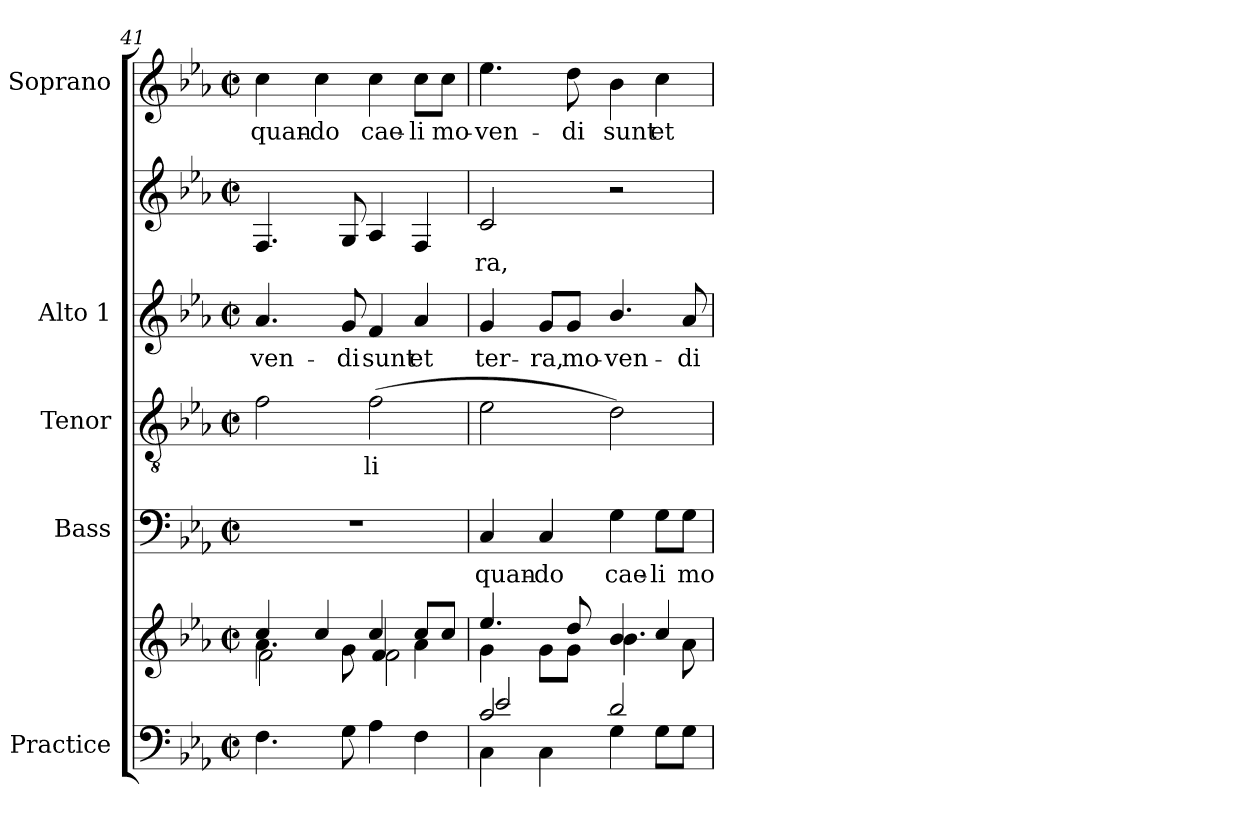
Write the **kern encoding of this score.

**kern	**kern	**kern	**text	**kern	**text	**kern	**text	**kern	**text	**kern	**text
*part5	*part5	*part4	*part4	*part3	*part3	*part2	*part2	*part2	*part2	*part1	*part1
*staff7	*staff6	*staff5	*staff5	*staff4	*staff4	*staff3	*staff3	*staff2	*staff2	*staff1	*staff1
*I"Practice	*	*I"Bass	*	*I"Tenor	*	*I"Alto 1	*	*	*	*I"Soprano	*
*	*	*I'B	*	*I'T	*	*I'A	*	*	*	*I'S	*
*clefF4	*clefG2	*clefF4	*	*clefGv2	*	*clefG2	*	*clefG2	*	*clefG2	*
*k[b-e-a-]	*k[b-e-a-]	*k[b-e-a-]	*	*k[b-e-a-]	*	*k[b-e-a-]	*	*k[b-e-a-]	*	*k[b-e-a-]	*
*E-:	*E-:	*E-:	*	*E-:	*	*E-:	*	*E-:	*	*E-:	*
*M2/2	*M2/2	*M2/2	*	*M2/2	*	*M2/2	*	*M2/2	*	*M2/2	*
*met(c|)	*met(c|)	*met(c|)	*	*met(c|)	*	*met(c|)	*	*met(c|)	*	*met(c|)	*
=41	=41	=41	=41	=41	=41	=41	=41	=41	=41	=41	=41
*^	*^	*	*	*	*	*	*	*	*	*	*
*	*	*	*^	*	*	*	*	*	*	*	*	*	*
!	!	!	!	!	!	!	!	!	!	!LO:LY:b	!	!	!	!LO:LY:b
4.F\	1ryy	4cc/	4.a-\	2f\	1r	.	2f	.	4.a-	-ven-	4.F	.	4cc	quan-
!	!	!	!	!	!	!	!	!	!	!	!	!	!	!LO:LY:b
.	.	4cc/	.	.	.	.	.	.	.	.	.	.	4cc	-do
!	!	!	!	!	!	!	!	!	!	!LO:LY:b	!	!	!	!
8G\	.	.	8g\	.	.	.	.	.	8g	-di	8G	.	.	.
!	!	!	!	!	!	!	!	!LO:LY:b	!	!LO:LY:b	!	!	!	!LO:LY:b
4A-\	.	4cc/	4f/	2f\	.	.	(>2f	li	4f	sunt	4A-	.	4cc	cae-
!	!	!	!	!	!	!	!	!	!	!LO:LY:b	!	!	!	!LO:LY:b
4F\	.	8cc/L	4a-\	.	.	.	.	.	4a-	et	4F	.	8cc\L	-li
!	!	!	!	!	!	!	!	!	!	!	!	!	!	!LO:LY:b
.	.	8cc/J	.	.	.	.	.	.	.	.	.	.	8cc\J	mo-
=42	=42	=42	=42	=42	=42	=42	=42	=42	=42	=42	=42	=42	=42	=42
*	*^	*	*	*	*	*	*	*	*	*	*	*	*	*
!	!	!	!	!	!	!	!LO:LY:b	!	!	!	!LO:LY:b	!	!LO:LY:b	!	!LO:LY:b
2c/	2e-/	4C\	4.ee-/	2ryy	4g\	4C	quan-	2e-\	.	4g	ter-	2c	ra,	4.ee-\	-ven-
!	!	!	!	!	!	!	!LO:LY:b	!	!	!	!LO:LY:b	!	!	!	!
.	.	4C\	.	.	8g\L	4C	-do	.	.	8g/L	-ra,	.	.	.	.
!	!	!	!	!	!	!	!	!	!	!	!LO:LY:b	!	!	!	!LO:LY:b
.	.	.	8dd/	.	8g\J	.	.	.	.	8g/J	mo-	.	.	8dd	-di
!	!	!	!	!	!	!	!LO:LY:b	!	!	!	!LO:LY:b	!	!	!	!LO:LY:b
2ryy	2d/	4G\	4b-/	2ryy	4.b-\	4G	cae-	2d)	.	4.b-/	-ven-	2r	.	4b-	sunt
!	!	!	!	!	!	!	!LO:LY:b	!	!	!	!	!	!	!	!LO:LY:b
.	.	8G\L	4cc/	.	.	8G\L	-li	.	.	.	.	.	.	4cc	et
!	!	!	!	!	!	!	!LO:LY:b	!	!	!	!LO:LY:b	!	!	!	!
.	.	8G\J	.	.	8a-\	8G\J	mo-	.	.	8a-	-di	.	.	.	.
*v	*v	*v	*	*	*	*	*	*	*	*	*	*	*	*	*
*	*v	*v	*v	*	*	*	*	*	*	*	*	*	*
=	=	=	=	=	=	=	=	=	=	=	=
*-	*-	*-	*-	*-	*-	*-	*-	*-	*-	*-	*-
